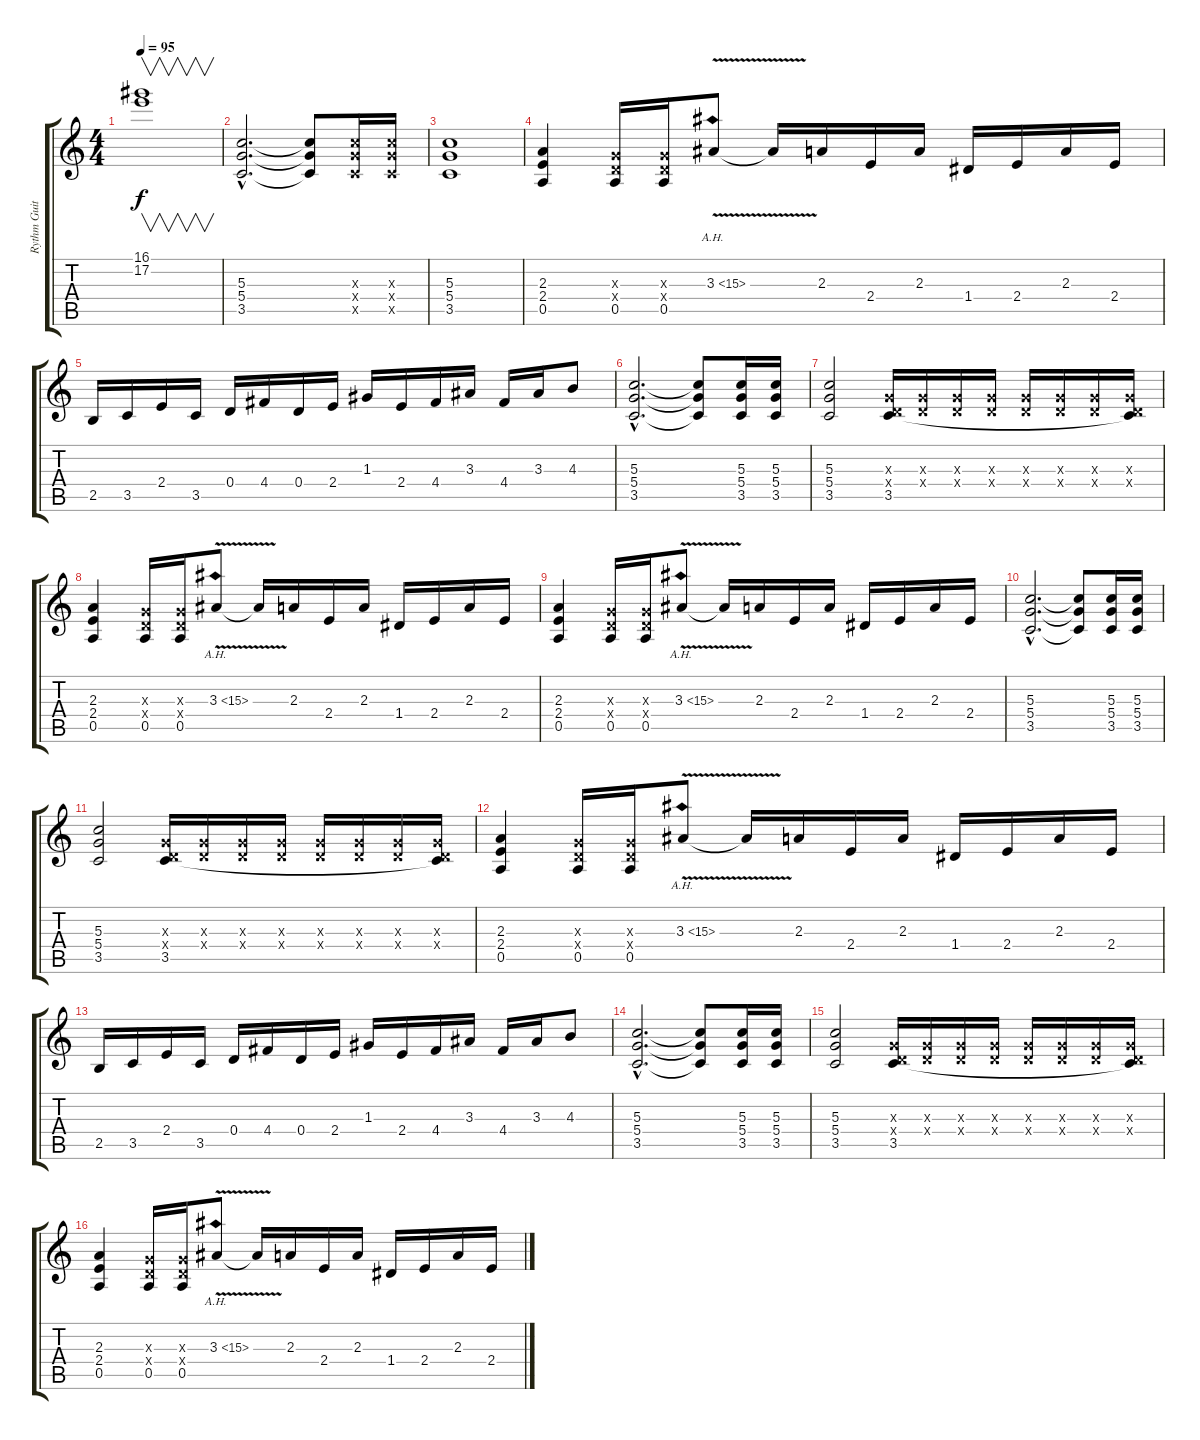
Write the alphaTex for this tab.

\track ("Rythm Guitar I" "Rythm Guit") {instrument acousticguitarsteel}
\staff {score tabs}
\tuning (E4 B3 G3 D3 A2 E2) {hide}
\ts (4 4)
\tempo 95
\clef g2
\ks c
(16.1 17.2).1{v dy f instrument distortionguitar} |
(5.3{hac} 5.4{hac} 3.5{hac}).2{d} (5.3{t} 5.4{t} 3.5{t}).8 (5.3{x} 5.4{x} 3.5{x}).16 (5.3{x} 5.4{x} 3.5{x}).16 |
(5.3 5.4 3.5).1 |
(2.3 2.4 0.5).4 (0.3{x} 0.4{x} 0.5).16 (0.3{x} 0.4{x} 0.5).16 3.3{ah 12 v}.8 3.3{t}.16 2.3.16 2.4.16 2.3.16 1.4.16 2.4.16 2.3.16 2.4.16 |
2.5.16 3.5.16 2.4.16 3.5.16 0.4.16 4.4.16 0.4.16 2.4.16 1.3.16 2.4.16 4.4.16 3.3.16 4.4.16 3.3.16 4.3.8 |
(5.3{hac} 5.4{hac} 3.5{hac}).2{d} (5.3{t} 5.4{t} 3.5{t}).8 (5.3 5.4 3.5).16 (5.3 5.4 3.5).16 |
(5.3 5.4 3.5).2 (0.3{x} 0.4{x} 3.5).16 (0.3{x} 0.4{x}).16 (0.3{x} 0.4{x}).16 (0.3{x} 0.4{x}).16 (0.3{x} 0.4{x}).16 (0.3{x} 0.4{x}).16 (0.3{x} 0.4{x}).16 (0.3{x} 0.4{x} 3.5{t}).16 |
(2.3 2.4 0.5).4 (0.3{x} 0.4{x} 0.5).16 (0.3{x} 0.4{x} 0.5).16 3.3{ah 12 v}.8 3.3{t}.16 2.3.16 2.4.16 2.3.16 1.4.16 2.4.16 2.3.16 2.4.16 |
(2.3 2.4 0.5).4 (0.3{x} 0.4{x} 0.5).16 (0.3{x} 0.4{x} 0.5).16 3.3{ah 12 v}.8 3.3{t}.16 2.3.16 2.4.16 2.3.16 1.4.16 2.4.16 2.3.16 2.4.16 |
(5.3{hac} 5.4{hac} 3.5{hac}).2{d} (5.3{t} 5.4{t} 3.5{t}).8 (5.3 5.4 3.5).16 (5.3 5.4 3.5).16 |
(5.3 5.4 3.5).2 (0.3{x} 0.4{x} 3.5).16 (0.3{x} 0.4{x}).16 (0.3{x} 0.4{x}).16 (0.3{x} 0.4{x}).16 (0.3{x} 0.4{x}).16 (0.3{x} 0.4{x}).16 (0.3{x} 0.4{x}).16 (0.3{x} 0.4{x} 3.5{t}).16 |
(2.3 2.4 0.5).4 (0.3{x} 0.4{x} 0.5).16 (0.3{x} 0.4{x} 0.5).16 3.3{ah 12 v}.8 3.3{t}.16 2.3.16 2.4.16 2.3.16 1.4.16 2.4.16 2.3.16 2.4.16 |
2.5.16 3.5.16 2.4.16 3.5.16 0.4.16 4.4.16 0.4.16 2.4.16 1.3.16 2.4.16 4.4.16 3.3.16 4.4.16 3.3.16 4.3.8 |
(5.3{hac} 5.4{hac} 3.5{hac}).2{d} (5.3{t} 5.4{t} 3.5{t}).8 (5.3 5.4 3.5).16 (5.3 5.4 3.5).16 |
(5.3 5.4 3.5).2 (0.3{x} 0.4{x} 3.5).16 (0.3{x} 0.4{x}).16 (0.3{x} 0.4{x}).16 (0.3{x} 0.4{x}).16 (0.3{x} 0.4{x}).16 (0.3{x} 0.4{x}).16 (0.3{x} 0.4{x}).16 (0.3{x} 0.4{x} 3.5{t}).16 |
(2.3 2.4 0.5).4 (0.3{x} 0.4{x} 0.5).16 (0.3{x} 0.4{x} 0.5).16 3.3{ah 12 v}.8 3.3{t}.16 2.3.16 2.4.16 2.3.16 1.4.16 2.4.16 2.3.16 2.4.16
